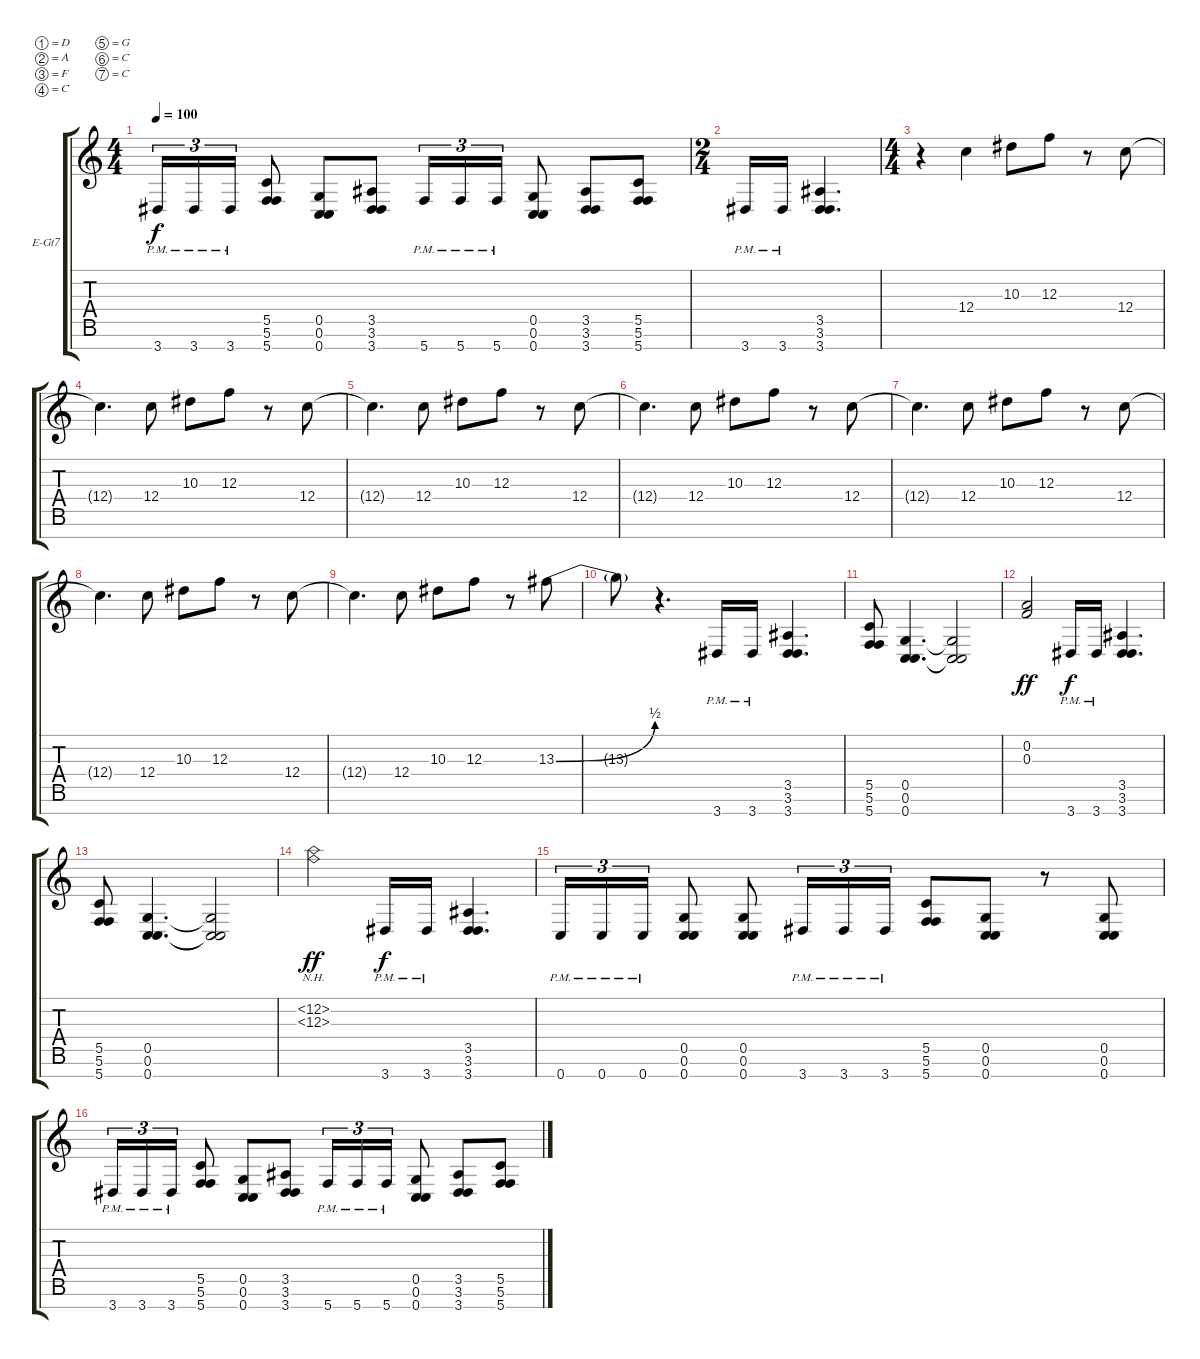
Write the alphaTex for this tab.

\bracketExtendMode groupsimilarinstruments
\firstSystemTrackNameOrientation horizontal
\otherSystemsTrackNameOrientation horizontal
\track ("James Hetfield (Rhythm Guitar)" "E-Gt7") {instrument electricguitarclean}
\staff {score tabs}
\tuning (D4 A3 F3 C3 G2 C2 C2)
\ts (4 4)
\tempo 100
\clef g2
\ks c
3.7{pm}.16{tu (3 2) dy f} 3.7{pm}.16{tu (3 2)} 3.7{pm}.16{tu (3 2)} (5.7 5.6 5.5).8 (0.7 0.6 0.5).8 (3.7 3.6 3.5).8 5.7{pm}.16{tu (3 2)} 5.7{pm}.16{tu (3 2)} 5.7{pm}.16{tu (3 2)} (0.7 0.6 0.5).8 (3.7 3.6 3.5).8 (5.7 5.6 5.5).8 |
\ts (2 4)
3.7{pm}.16 3.7{pm}.16 (3.7 3.6 3.5).4{d} |
\ts (4 4)
r.4 12.4.4 10.3.8 12.3.8 r.8 12.4.8 |
12.4{t}.4{d} 12.4.8 10.3.8 12.3.8 r.8 12.4.8 |
12.4{t}.4{d} 12.4.8 10.3.8 12.3.8 r.8 12.4.8 |
12.4{t}.4{d} 12.4.8 10.3.8 12.3.8 r.8 12.4.8 |
12.4{t}.4{d} 12.4.8 10.3.8 12.3.8 r.8 12.4.8 |
12.4{t}.4{d} 12.4.8 10.3.8 12.3.8 r.8 12.4.8 |
12.4{t}.4{d} 12.4.8 10.3.8 12.3.8 r.8 13.3{be (bend 0 0 15.6 2)}.8 |
13.3{t}.8 r.4{d} 3.7{pm}.16 3.7{pm}.16 (3.7 3.6 3.5).4{d} |
(5.7 5.6 5.5).8 (0.7 0.6 0.5).4{d} (0.7{t} 0.6{t} 0.5{t}).2 |
(0.2 0.3).2{dy ff} 3.7{pm}.16{dy f} 3.7{pm}.16 (3.7 3.6 3.5).4{d} |
(5.7 5.6 5.5).8 (0.7 0.6 0.5).4{d} (0.7{t} 0.6{t} 0.5{t}).2 |
(12.2{nh} 12.3{nh}).2{dy ff} 3.7{pm}.16{dy f} 3.7{pm}.16 (3.7 3.6 3.5).4{d} |
0.7{pm}.16{tu (3 2)} 0.7{pm}.16{tu (3 2)} 0.7{pm}.16{tu (3 2)} (0.7 0.6 0.5).8 (0.7 0.6 0.5).8 3.7{pm}.16{tu (3 2)} 3.7{pm}.16{tu (3 2)} 3.7{pm}.16{tu (3 2)} (5.7 5.6 5.5).8 (0.7 0.6 0.5).8 r.8 (0.7 0.6 0.5).8 |
3.7{pm}.16{tu (3 2)} 3.7{pm}.16{tu (3 2)} 3.7{pm}.16{tu (3 2)} (5.7 5.6 5.5).8 (0.7 0.6 0.5).8 (3.7 3.6 3.5).8 5.7{pm}.16{tu (3 2)} 5.7{pm}.16{tu (3 2)} 5.7{pm}.16{tu (3 2)} (0.7 0.6 0.5).8 (3.7 3.6 3.5).8 (5.7 5.6 5.5).8
